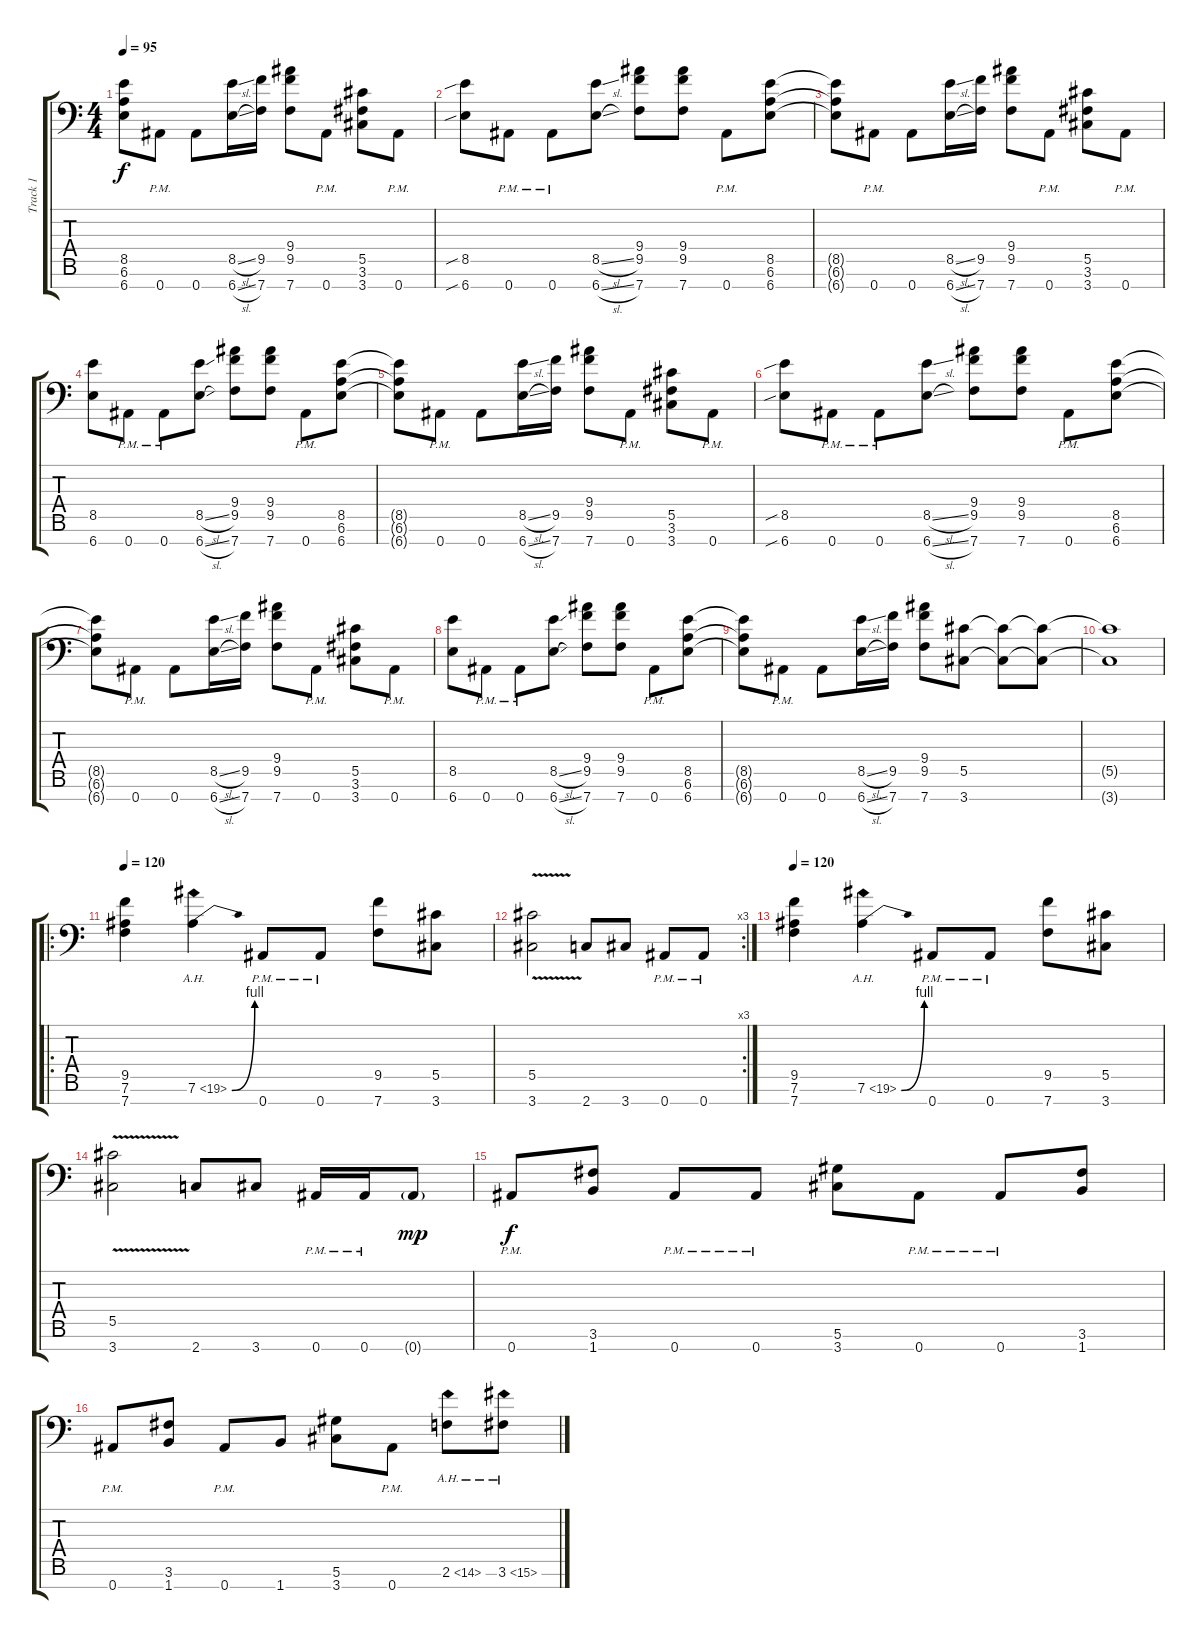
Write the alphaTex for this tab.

\track ("Track 1" "Track 1") {instrument distortionguitar}
\staff {score tabs}
\tuning (Eb4 Bb3 Gb3 Db3 Ab2 Eb2 Bb1) {hide}
\ts (4 4)
\tempo 95
\clef f4
\ks c
(8.5{t} 6.6{t} 6.7{t}).8{dy f} 0.7{pm}.8 0.7.8 (8.5{sl} 6.7{sl}).16 (9.5 7.7).16 (9.4 9.5 7.7).8 0.7{pm}.8 (5.5 3.6 3.7).8 0.7{pm}.8 |
(8.5{sib} 6.7{sib}).8 0.7{pm}.8 0.7{pm}.8 (8.5{sl} 6.7{sl}).8 (9.4 9.5 7.7).8 (9.4 9.5 7.7).8 0.7{pm}.8 (8.5 6.6 6.7).8 |
(8.5{t} 6.6{t} 6.7{t}).8 0.7{pm}.8 0.7.8 (8.5{sl} 6.7{sl}).16 (9.5 7.7).16 (9.4 9.5 7.7).8 0.7{pm}.8 (5.5 3.6 3.7).8 0.7{pm}.8 |
(8.5 6.7).8 0.7{pm}.8 0.7{pm}.8 (8.5{sl} 6.7{sl}).8 (9.4 9.5 7.7).8 (9.4 9.5 7.7).8 0.7{pm}.8 (8.5 6.6 6.7).8 |
(8.5{t} 6.6{t} 6.7{t}).8 0.7{pm}.8 0.7.8 (8.5{sl} 6.7{sl}).16 (9.5 7.7).16 (9.4 9.5 7.7).8 0.7{pm}.8 (5.5 3.6 3.7).8 0.7{pm}.8 |
(8.5{sib} 6.7{sib}).8 0.7{pm}.8 0.7{pm}.8 (8.5{sl} 6.7{sl}).8 (9.4 9.5 7.7).8 (9.4 9.5 7.7).8 0.7{pm}.8 (8.5 6.6 6.7).8 |
(8.5{t} 6.6{t} 6.7{t}).8 0.7{pm}.8 0.7.8 (8.5{sl} 6.7{sl}).16 (9.5 7.7).16 (9.4 9.5 7.7).8 0.7{pm}.8 (5.5 3.6 3.7).8 0.7{pm}.8 |
(8.5 6.7).8 0.7{pm}.8 0.7{pm}.8 (8.5{sl} 6.7{sl}).8 (9.4 9.5 7.7).8 (9.4 9.5 7.7).8 0.7{pm}.8 (8.5 6.6 6.7).8 |
(8.5{t} 6.6{t} 6.7{t}).8 0.7{pm}.8 0.7.8 (8.5{sl} 6.7{sl}).16 (9.5 7.7).16 (9.4 9.5 7.7).8 (5.5 3.7).8 (5.5{t} 3.7{t}).8 (5.5{t} 3.7{t}).8 |
(5.5{t} 3.7{t}).1 |
\ro
\tempo 120
(9.5 7.6 7.7).4 7.6{be (bend 0 0 60 4) ah 12}.4 0.7{pm}.8 0.7{pm}.8 (9.5 7.7).8 (5.5 3.7).8 |
\rc 3
(5.5{v} 3.7{v}).2 2.7.8 3.7.8 0.7{pm}.8 0.7{pm}.8 |
\tempo 120
(9.5 7.6 7.7).4 7.6{be (bend 0 0 60 4) ah 12}.4 0.7{pm}.8 0.7{pm}.8 (9.5 7.7).8 (5.5 3.7).8 |
(5.5{v} 3.7{v}).2 2.7.8 3.7.8 0.7{pm}.16 0.7{pm}.16 0.7{g}.8{dy mp} |
0.7{pm}.8{dy f} (3.6 1.7).8 0.7{pm}.8 0.7{pm}.8 (5.6 3.7).8 0.7{pm}.8 0.7{pm}.8 (3.6 1.7).8 |
0.7{pm}.8 (3.6 1.7).8 0.7{pm}.8 1.7.8 (5.6 3.7).8 0.7{pm}.8 2.6{ah 12}.8 3.6{ah 12}.8
